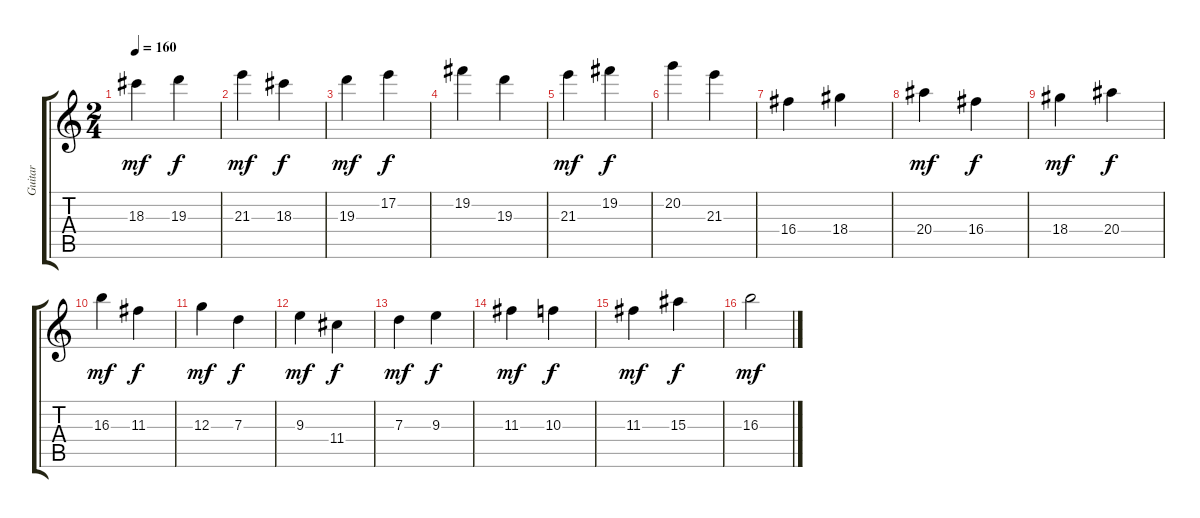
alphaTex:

\track ("Guitar" "Guitar") {instrument overdrivenguitar}
\staff {score tabs}
\tuning (E4 B3 G3 D3 A2 E2) {hide}
\ts (2 4)
\tempo 160
\clef g2
\ks c
18.3.4{dy mf} 19.3.4{dy f} |
21.3.4{dy mf} 18.3.4{dy f} |
19.3.4{dy mf} 17.2.4{dy f} |
19.2.4 19.3.4 |
21.3.4{dy mf} 19.2.4{dy f} |
20.2.4 21.3.4 |
16.4.4 18.4.4 |
20.4.4{dy mf} 16.4.4{dy f} |
18.4.4{dy mf} 20.4.4{dy f} |
16.3.4{dy mf} 11.3.4{dy f} |
12.3.4{dy mf} 7.3.4{dy f} |
9.3.4{dy mf} 11.4.4{dy f} |
7.3.4{dy mf} 9.3.4{dy f} |
11.3.4{dy mf} 10.3.4{dy f} |
11.3.4{dy mf} 15.3.4{dy f} |
16.3.2{dy mf}
